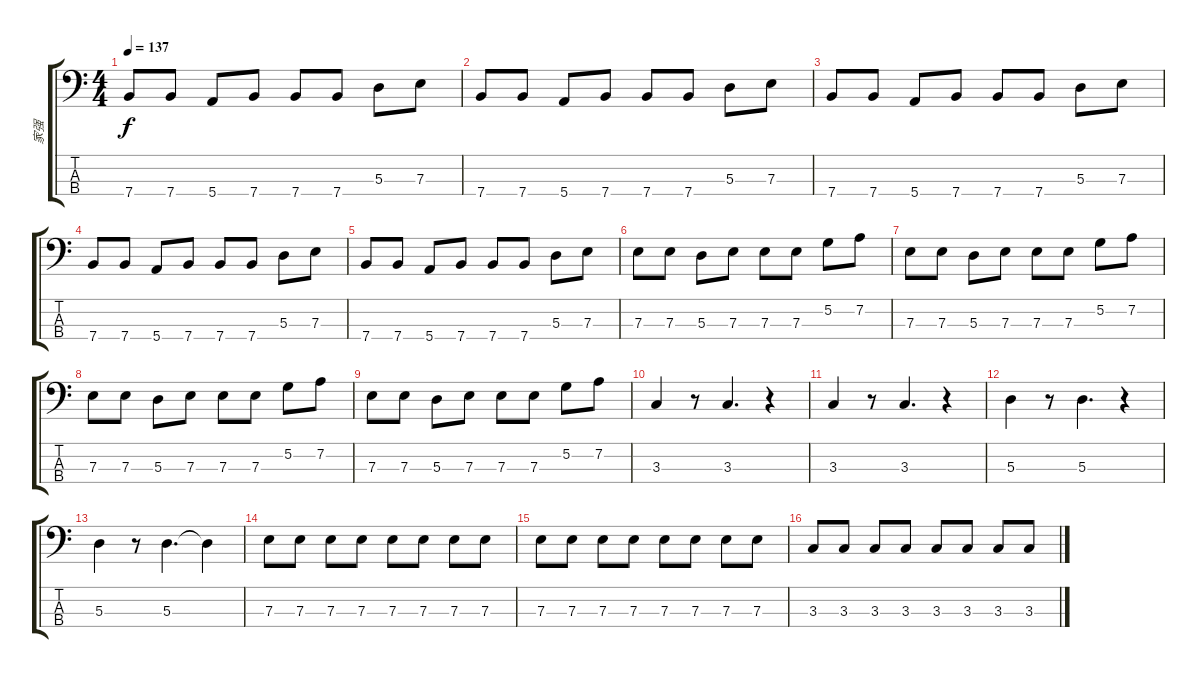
\track ("家强" "家强") {instrument electricbassfinger}
\staff {score tabs}
\tuning (G2 D2 A1 E1) {hide}
\ts (4 4)
\tempo 137
\clef f4
\ks c
7.4.8{dy f} 7.4.8 5.4.8 7.4.8 7.4.8 7.4.8 5.3.8 7.3.8 |
7.4.8 7.4.8 5.4.8 7.4.8 7.4.8 7.4.8 5.3.8 7.3.8 |
7.4.8 7.4.8 5.4.8 7.4.8 7.4.8 7.4.8 5.3.8 7.3.8 |
7.4.8 7.4.8 5.4.8 7.4.8 7.4.8 7.4.8 5.3.8 7.3.8 |
7.4.8 7.4.8 5.4.8 7.4.8 7.4.8 7.4.8 5.3.8 7.3.8 |
7.3.8 7.3.8 5.3.8 7.3.8 7.3.8 7.3.8 5.2.8 7.2.8 |
7.3.8 7.3.8 5.3.8 7.3.8 7.3.8 7.3.8 5.2.8 7.2.8 |
7.3.8 7.3.8 5.3.8 7.3.8 7.3.8 7.3.8 5.2.8 7.2.8 |
7.3.8 7.3.8 5.3.8 7.3.8 7.3.8 7.3.8 5.2.8 7.2.8 |
3.3.4 r.8 3.3.4{d} r.4 |
3.3.4 r.8 3.3.4{d} r.4 |
5.3.4 r.8 5.3.4{d} r.4 |
5.3.4 r.8 5.3.4{d} 5.3{t}.4 |
7.3.8 7.3.8 7.3.8 7.3.8 7.3.8 7.3.8 7.3.8 7.3.8 |
7.3.8 7.3.8 7.3.8 7.3.8 7.3.8 7.3.8 7.3.8 7.3.8 |
3.3.8 3.3.8 3.3.8 3.3.8 3.3.8 3.3.8 3.3.8 3.3.8
